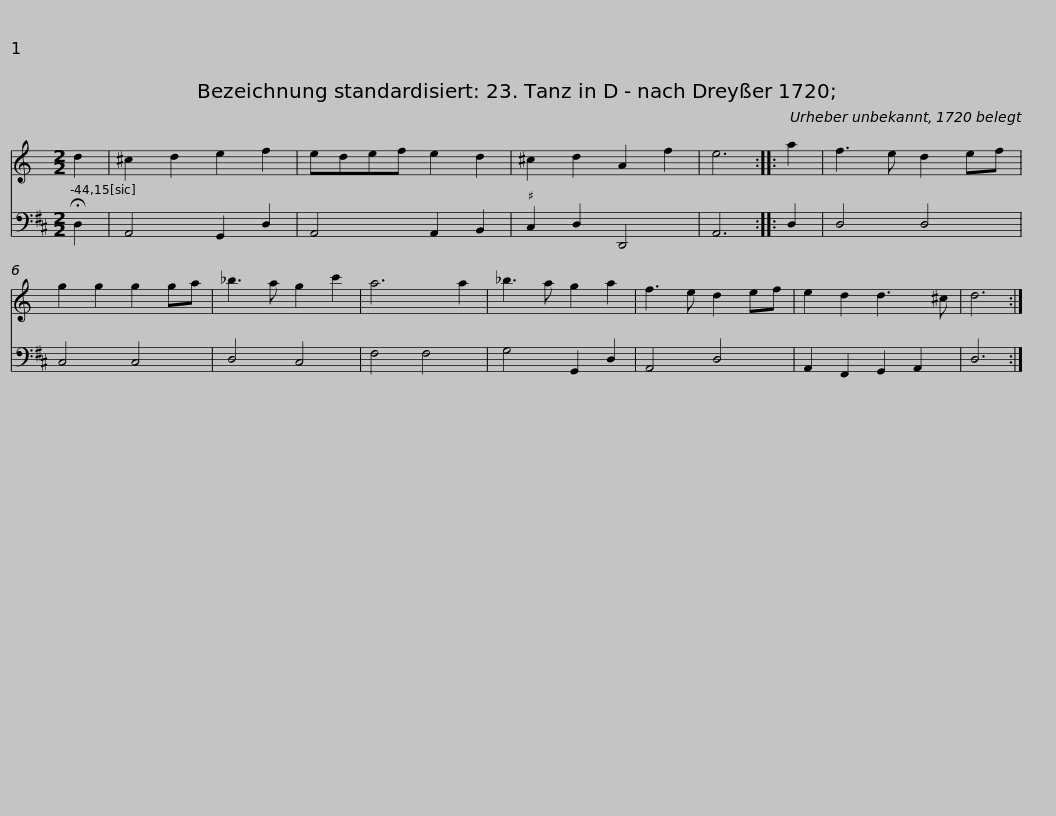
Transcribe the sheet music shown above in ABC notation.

X:1
%%score 1 2
L:1/8
M:2/2
I:linebreak $
K:C
V:1 treble
V:2 bass
V:1
 d2 | ^c2 d2 e2 f2 | edef e2 d2 | ^c2 d2 A2 f2 | e6 :: %5
 a2 | f3 e d2 ef | g2 g2 g2 ga | _b3 a g2 c'2 | a6 a2 |$ %10
 _b3 a g2 a2 | f3 e d2 ef | e2 d2 d3 ^c | d6 :| %14
V:2
[K:D] !fermata!D,2 | A,,4 G,,2 D,2 | A,,4 A,,2 B,,2 | C,2 D,2 D,,4 | A,,6 :: %5
 D,2 | D,4 D,4 | C,4 C,4 | D,4 C,4 | F,4 F,4 |$ %10
 G,4 G,,2 D,2 | A,,4 D,4 | A,,2 F,,2 G,,2 A,,2 | D,6 :| %14
